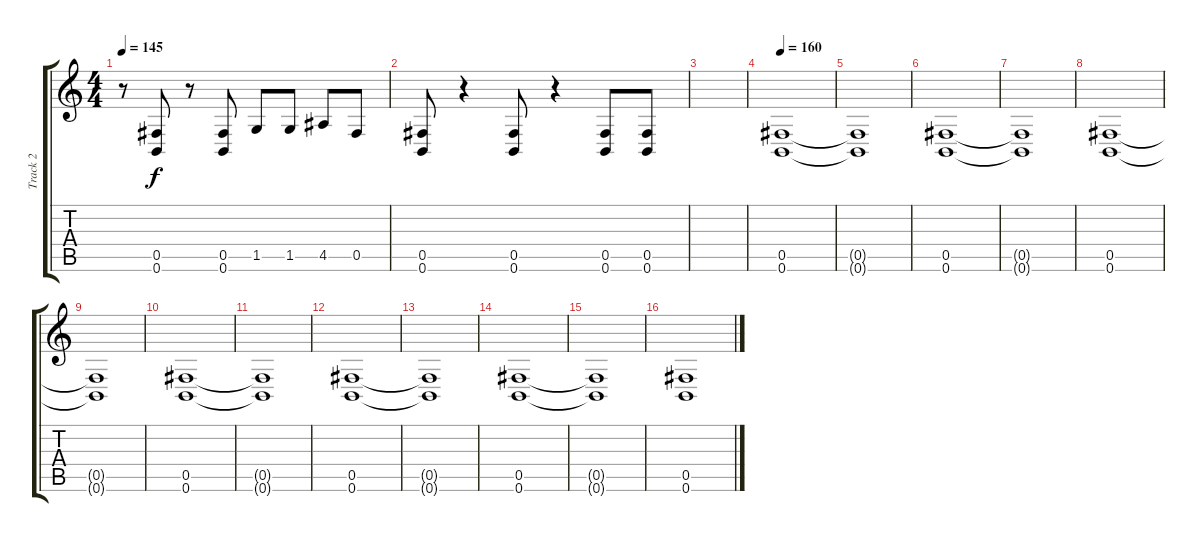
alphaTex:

\track ("Track 2" "Track 2") {instrument distortionguitar}
\staff {score tabs}
\tuning (Db4 Ab3 E3 B2 Gb2 B1) {hide}
\ts (4 4)
\tempo 145
\clef g2
\ks c
r.8{dy f} (0.5 0.6).8 r.8 (0.5 0.6).8 1.5.8 1.5.8 4.5.8 0.5.8 |
(0.5 0.6).8 r.4 (0.5 0.6).8 r.4 (0.5 0.6).8 (0.5 0.6).8 |
|
\tempo 160
(0.5 0.6).1 |
(0.5{t} 0.6{t}).1 |
(0.5 0.6).1 |
(0.5{t} 0.6{t}).1 |
(0.5 0.6).1 |
(0.5{t} 0.6{t}).1 |
(0.5 0.6).1 |
(0.5{t} 0.6{t}).1 |
(0.5 0.6).1 |
(0.5{t} 0.6{t}).1 |
(0.5 0.6).1 |
(0.5{t} 0.6{t}).1 |
(0.5 0.6).1
